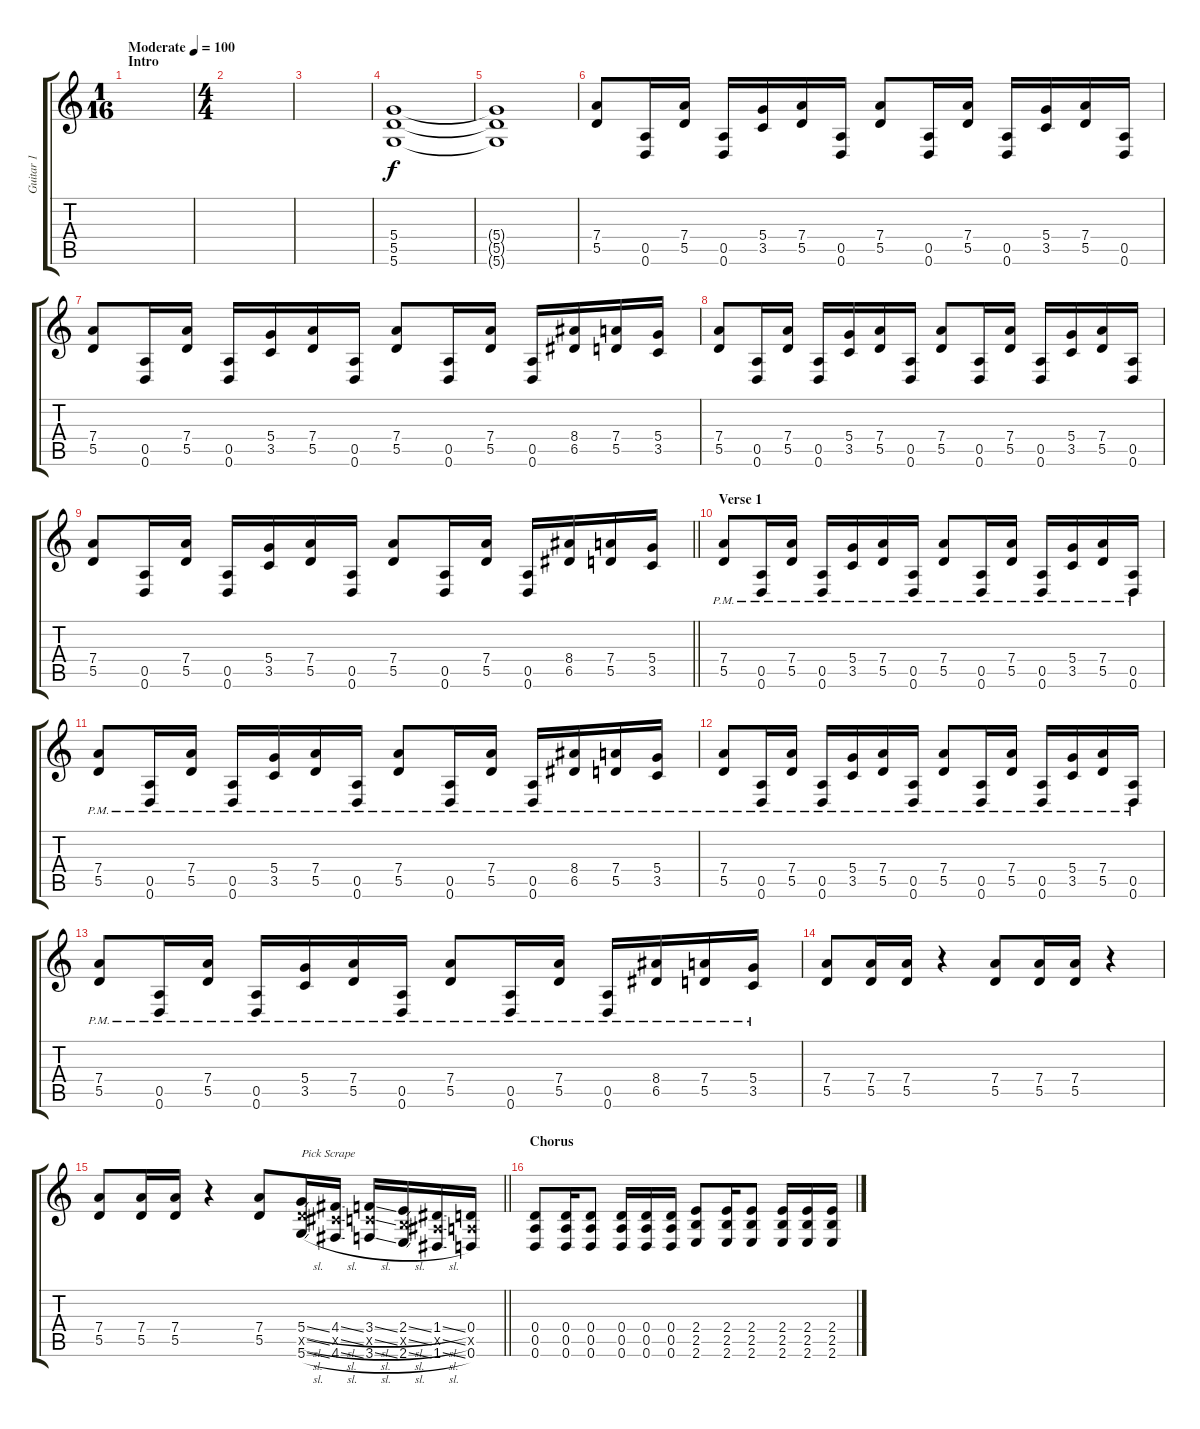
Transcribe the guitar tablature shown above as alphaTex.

\track ("Guitar 1" "Guitar 1") {instrument distortionguitar}
\staff {score tabs}
\tuning (E4 B3 G3 D3 A2 D2) {hide}
\ts (1 16)
\section ("" "Intro")
\tempo (100 "Moderate")
\clef g2
\ks c
|
\ts (4 4)
|
|
(5.4 5.5 5.6).1{volume 13} |
(5.4{t} 5.5{t} 5.6{t}).1 |
(7.4 5.5).8 (0.5 0.6).16 (7.4 5.5).16 (0.5 0.6).16 (5.4 3.5).16 (7.4 5.5).16 (0.5 0.6).16 (7.4 5.5).8 (0.5 0.6).16 (7.4 5.5).16 (0.5 0.6).16 (5.4 3.5).16 (7.4 5.5).16 (0.5 0.6).16 |
(7.4 5.5).8 (0.5 0.6).16 (7.4 5.5).16 (0.5 0.6).16 (5.4 3.5).16 (7.4 5.5).16 (0.5 0.6).16 (7.4 5.5).8 (0.5 0.6).16 (7.4 5.5).16 (0.5 0.6).16 (8.4 6.5).16 (7.4 5.5).16 (5.4 3.5).16 |
(7.4 5.5).8 (0.5 0.6).16 (7.4 5.5).16 (0.5 0.6).16 (5.4 3.5).16 (7.4 5.5).16 (0.5 0.6).16 (7.4 5.5).8 (0.5 0.6).16 (7.4 5.5).16 (0.5 0.6).16 (5.4 3.5).16 (7.4 5.5).16 (0.5 0.6).16 |
\barLineRight lightlight
(7.4 5.5).8 (0.5 0.6).16 (7.4 5.5).16 (0.5 0.6).16 (5.4 3.5).16 (7.4 5.5).16 (0.5 0.6).16 (7.4 5.5).8 (0.5 0.6).16 (7.4 5.5).16 (0.5 0.6).16 (8.4 6.5).16 (7.4 5.5).16 (5.4 3.5).16 |
\section ("" "Verse 1")
(7.4{pm} 5.5{pm}).8 (0.5{pm} 0.6{pm}).16 (7.4{pm} 5.5{pm}).16 (0.5{pm} 0.6{pm}).16 (5.4{pm} 3.5{pm}).16 (7.4{pm} 5.5{pm}).16 (0.5{pm} 0.6{pm}).16 (7.4{pm} 5.5{pm}).8 (0.5{pm} 0.6{pm}).16 (7.4{pm} 5.5{pm}).16 (0.5{pm} 0.6{pm}).16 (5.4{pm} 3.5{pm}).16 (7.4{pm} 5.5{pm}).16 (0.5{pm} 0.6{pm}).16 |
(7.4{pm} 5.5{pm}).8 (0.5{pm} 0.6{pm}).16 (7.4{pm} 5.5{pm}).16 (0.5{pm} 0.6{pm}).16 (5.4{pm} 3.5{pm}).16 (7.4{pm} 5.5{pm}).16 (0.5{pm} 0.6{pm}).16 (7.4{pm} 5.5{pm}).8 (0.5{pm} 0.6{pm}).16 (7.4{pm} 5.5{pm}).16 (0.5{pm} 0.6{pm}).16 (8.4{pm} 6.5{pm}).16 (7.4{pm} 5.5{pm}).16 (5.4{pm} 3.5{pm}).16 |
(7.4{pm} 5.5{pm}).8 (0.5{pm} 0.6{pm}).16 (7.4{pm} 5.5{pm}).16 (0.5{pm} 0.6{pm}).16 (5.4{pm} 3.5{pm}).16 (7.4{pm} 5.5{pm}).16 (0.5{pm} 0.6{pm}).16 (7.4{pm} 5.5{pm}).8 (0.5{pm} 0.6{pm}).16 (7.4{pm} 5.5{pm}).16 (0.5{pm} 0.6{pm}).16 (5.4{pm} 3.5{pm}).16 (7.4{pm} 5.5{pm}).16 (0.5{pm} 0.6{pm}).16 |
(7.4{pm} 5.5{pm}).8 (0.5{pm} 0.6{pm}).16 (7.4{pm} 5.5{pm}).16 (0.5{pm} 0.6{pm}).16 (5.4{pm} 3.5{pm}).16 (7.4{pm} 5.5{pm}).16 (0.5{pm} 0.6{pm}).16 (7.4{pm} 5.5{pm}).8 (0.5{pm} 0.6{pm}).16 (7.4{pm} 5.5{pm}).16 (0.5{pm} 0.6{pm}).16 (8.4{pm} 6.5{pm}).16 (7.4{pm} 5.5{pm}).16 (5.4{pm} 3.5{pm}).16 |
(7.4 5.5).8 (7.4 5.5).16 (7.4 5.5).16 r.4 (7.4 5.5).8 (7.4 5.5).16 (7.4 5.5).16 r.4 |
\barLineRight lightlight
(7.4 5.5).8 (7.4 5.5).16 (7.4 5.5).16 r.4 (7.4 5.5).8 (5.4{sl} 5.5{sl x} 5.6{sl}).16{txt "Pick Scrape"} (4.4{sl} 4.5{sl x} 4.6{sl}).16 (3.4{sl} 3.5{sl x} 3.6{sl}).16 (2.4{sl} 2.5{sl x} 2.6{sl}).16 (1.4{sl} 1.5{sl x} 1.6{sl}).16 (0.4 0.5{x} 0.6).16 |
\section ("" "Chorus")
(0.4 0.5 0.6).8 (0.4 0.5 0.6).16 (0.4 0.5 0.6).8 (0.4 0.5 0.6).16 (0.4 0.5 0.6).16 (0.4 0.5 0.6).16 (2.4 2.5 2.6).8 (2.4 2.5 2.6).16 (2.4 2.5 2.6).8 (2.4 2.5 2.6).16 (2.4 2.5 2.6).16 (2.4 2.5 2.6).16
